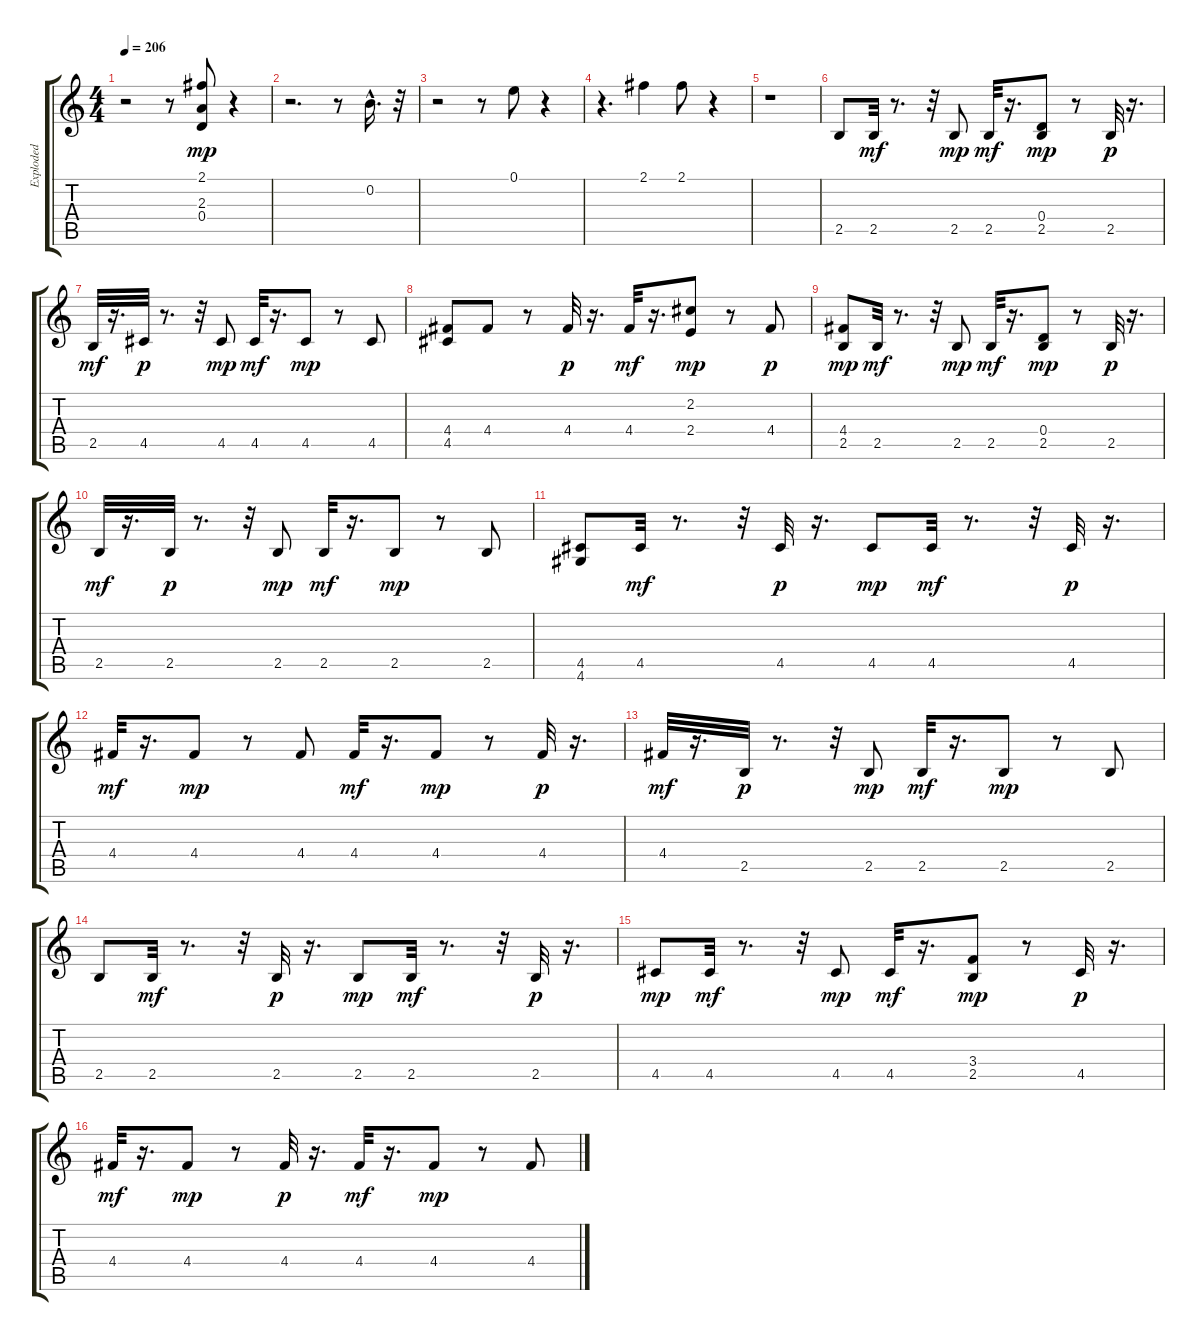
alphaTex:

\track ("Exploded" "Exploded") {instrument electricguitarmuted}
\staff {score tabs}
\tuning (E4 B3 G3 D3 A2 E2) {hide}
\ts (4 4)
\tempo 206
\clef g2
\ks c
r.2{dy mp} r.8 (2.1 2.3 0.4).8 r.4 |
r.2{d} r.8 0.2{hac}.16{d} r.32 |
r.2 r.8 0.1.8 r.4 |
r.4{d} 2.1.4 2.1.8 r.4 |
r.1 |
2.5.8 2.5.32{dy mf} r.8{d} r.32 2.5.8{dy mp} 2.5.32{dy mf} r.16{d} (0.4 2.5).8{dy mp} r.8 2.5.32{dy p} r.16{d} |
2.5.32{dy mf} r.16{d} 4.5.32{dy p} r.8{d} r.32 4.5.8{dy mp} 4.5.32{dy mf} r.16{d} 4.5.8{dy mp} r.8 4.5.8 |
(4.4 4.5).8 4.4.8 r.8 4.4.32{dy p} r.16{d} 4.4.32{dy mf} r.16{d} (2.2 2.4).8{dy mp} r.8 4.4.8{dy p} |
(4.4 2.5).8{dy mp} 2.5.32{dy mf} r.8{d} r.32 2.5.8{dy mp} 2.5.32{dy mf} r.16{d} (0.4 2.5).8{dy mp} r.8 2.5.32{dy p} r.16{d} |
2.5.32{dy mf} r.16{d} 2.5.32{dy p} r.8{d} r.32 2.5.8{dy mp} 2.5.32{dy mf} r.16{d} 2.5.8{dy mp} r.8 2.5.8 |
(4.5 4.6).8 4.5.32{dy mf} r.8{d} r.32 4.5.32{dy p} r.16{d} 4.5.8{dy mp} 4.5.32{dy mf} r.8{d} r.32 4.5.32{dy p} r.16{d} |
4.4.32{dy mf} r.16{d} 4.4.8{dy mp} r.8 4.4.8 4.4.32{dy mf} r.16{d} 4.4.8{dy mp} r.8 4.4.32{dy p} r.16{d} |
4.4.32{dy mf} r.16{d} 2.5.32{dy p} r.8{d} r.32 2.5.8{dy mp} 2.5.32{dy mf} r.16{d} 2.5.8{dy mp} r.8 2.5.8 |
2.5.8 2.5.32{dy mf} r.8{d} r.32 2.5.32{dy p} r.16{d} 2.5.8{dy mp} 2.5.32{dy mf} r.8{d} r.32 2.5.32{dy p} r.16{d} |
4.5.8{dy mp} 4.5.32{dy mf} r.8{d} r.32 4.5.8{dy mp} 4.5.32{dy mf} r.16{d} (3.4 2.5).8{dy mp} r.8 4.5.32{dy p} r.16{d} |
4.4.32{dy mf} r.16{d} 4.4.8{dy mp} r.8 4.4.32{dy p} r.16{d} 4.4.32{dy mf} r.16{d} 4.4.8{dy mp} r.8 4.4.8
